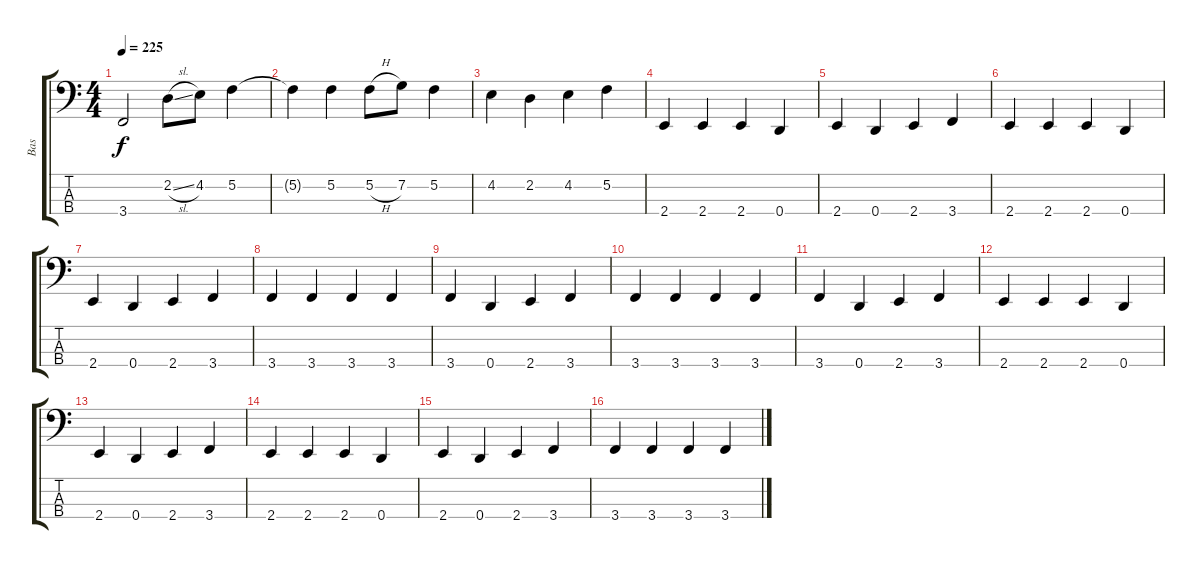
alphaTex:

\track ("Bas" "Bas") {instrument electricbassfinger}
\staff {score tabs}
\tuning (F2 C2 G1 D1) {hide}
\ts (4 4)
\tempo 225
\clef f4
\ks c
3.4.2{dy f} 2.2{sl}.8 4.2.8 5.2.4 |
5.2{t}.4 5.2.4 5.2{h}.8 7.2.8 5.2.4 |
4.2.4 2.2.4 4.2.4 5.2.4 |
2.4.4 2.4.4 2.4.4 0.4.4 |
2.4.4 0.4.4 2.4.4 3.4.4 |
2.4.4 2.4.4 2.4.4 0.4.4 |
2.4.4 0.4.4 2.4.4 3.4.4 |
3.4.4 3.4.4 3.4.4 3.4.4 |
3.4.4 0.4.4 2.4.4 3.4.4 |
3.4.4 3.4.4 3.4.4 3.4.4 |
3.4.4 0.4.4 2.4.4 3.4.4 |
2.4.4 2.4.4 2.4.4 0.4.4 |
2.4.4 0.4.4 2.4.4 3.4.4 |
2.4.4 2.4.4 2.4.4 0.4.4 |
2.4.4 0.4.4 2.4.4 3.4.4 |
3.4.4 3.4.4 3.4.4 3.4.4
